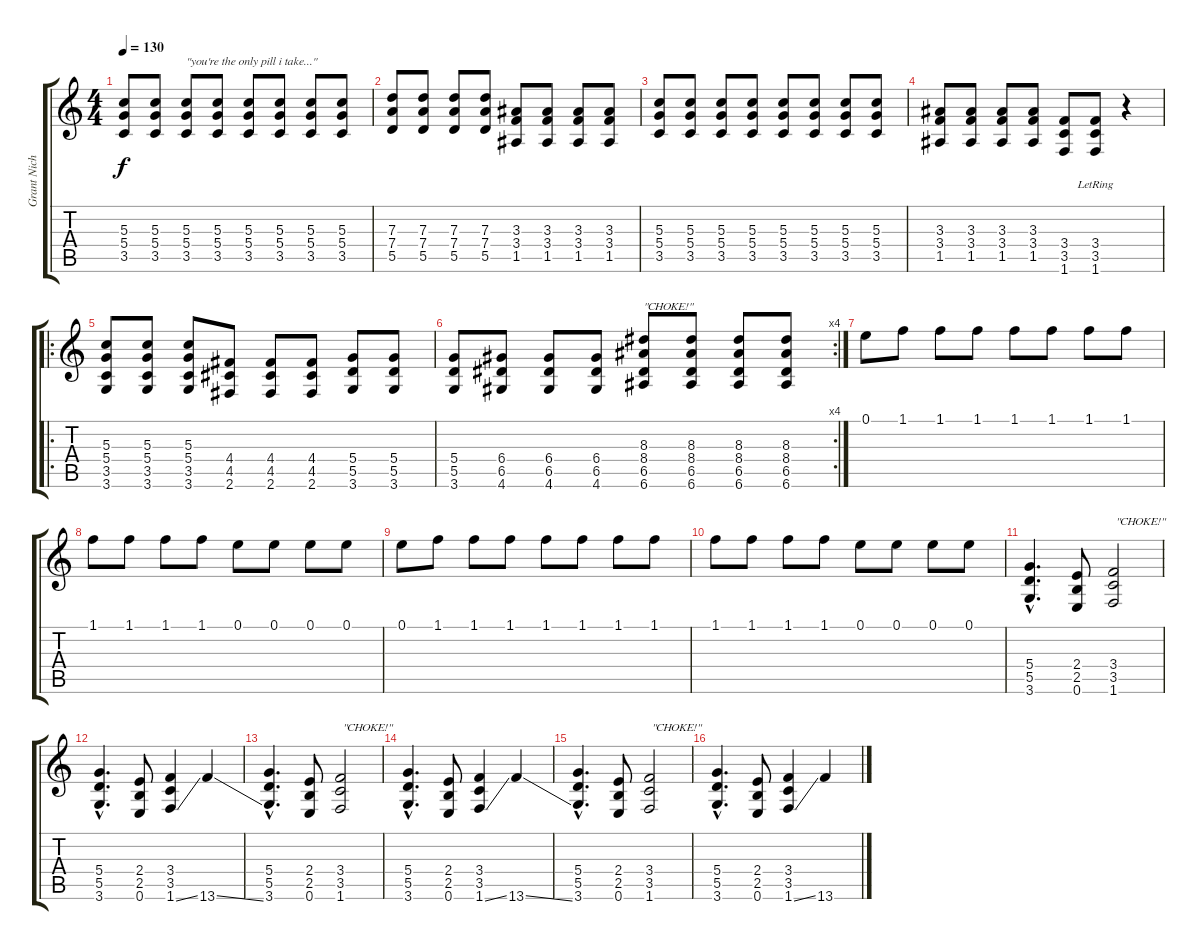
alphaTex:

\track ("Grant Nicholas (overdrive)" "Grant Nich") {instrument overdrivenguitar}
\staff {score tabs}
\tuning (E4 B3 G3 D3 A2 E2) {hide}
\ts (4 4)
\tempo 130
\clef g2
\ks c
(5.3 5.4 3.5).8{dy f} (5.3 5.4 3.5).8 (5.3 5.4 3.5).8{txt "\"you're the only pill i take...\""} (5.3 5.4 3.5).8 (5.3 5.4 3.5).8 (5.3 5.4 3.5).8 (5.3 5.4 3.5).8 (5.3 5.4 3.5).8 |
(7.3 7.4 5.5).8 (7.3 7.4 5.5).8 (7.3 7.4 5.5).8 (7.3 7.4 5.5).8 (3.3 3.4 1.5).8 (3.3 3.4 1.5).8 (3.3 3.4 1.5).8 (3.3 3.4 1.5).8 |
(5.3 5.4 3.5).8 (5.3 5.4 3.5).8 (5.3 5.4 3.5).8 (5.3 5.4 3.5).8 (5.3 5.4 3.5).8 (5.3 5.4 3.5).8 (5.3 5.4 3.5).8 (5.3 5.4 3.5).8 |
(3.3 3.4 1.5).8 (3.3 3.4 1.5).8 (3.3 3.4 1.5).8 (3.3 3.4 1.5).8 (3.4 3.5 1.6).8 (3.4{lr} 3.5{lr} 1.6).8 r.4 |
\ro
(5.3 5.4 3.5 3.6).8 (5.3 5.4 3.5 3.6).8 (5.3 5.4 3.5 3.6).8 (4.4 4.5 2.6).8 (4.4 4.5 2.6).8 (4.4 4.5 2.6).8 (5.4 5.5 3.6).8 (5.4 5.5 3.6).8 |
\rc 4
(5.4 5.5 3.6).8 (6.4 6.5 4.6).8 (6.4 6.5 4.6).8 (6.4 6.5 4.6).8 (8.3 8.4 6.5 6.6).8{txt "\"CHOKE!\""} (8.3 8.4 6.5 6.6).8 (8.3 8.4 6.5 6.6).8 (8.3 8.4 6.5 6.6).8 |
0.1.8 1.1.8 1.1.8 1.1.8 1.1.8 1.1.8 1.1.8 1.1.8 |
1.1.8 1.1.8 1.1.8 1.1.8 0.1.8 0.1.8 0.1.8 0.1.8 |
0.1.8 1.1.8 1.1.8 1.1.8 1.1.8 1.1.8 1.1.8 1.1.8 |
1.1.8 1.1.8 1.1.8 1.1.8 0.1.8 0.1.8 0.1.8 0.1.8 |
(5.4{hac} 5.5{hac} 3.6{hac}).4{d} (2.4 2.5 0.6).8 (3.4 3.5 1.6).2{txt " \"CHOKE!\""} |
(5.4{hac} 5.5{hac} 3.6{hac}).4{d} (2.4 2.5 0.6).8 (3.4 3.5 1.6{ss}).4 13.6{ss}.4 |
(5.4{hac} 5.5{hac} 3.6{hac}).4{d} (2.4 2.5 0.6).8 (3.4 3.5 1.6).2{txt " \"CHOKE!\""} |
(5.4{hac} 5.5{hac} 3.6{hac}).4{d} (2.4 2.5 0.6).8 (3.4 3.5 1.6{ss}).4 13.6{ss}.4 |
(5.4{hac} 5.5{hac} 3.6{hac}).4{d} (2.4 2.5 0.6).8 (3.4 3.5 1.6).2{txt " \"CHOKE!\""} |
(5.4{hac} 5.5{hac} 3.6{hac}).4{d} (2.4 2.5 0.6).8 (3.4 3.5 1.6{ss}).4 13.6{ss}.4
